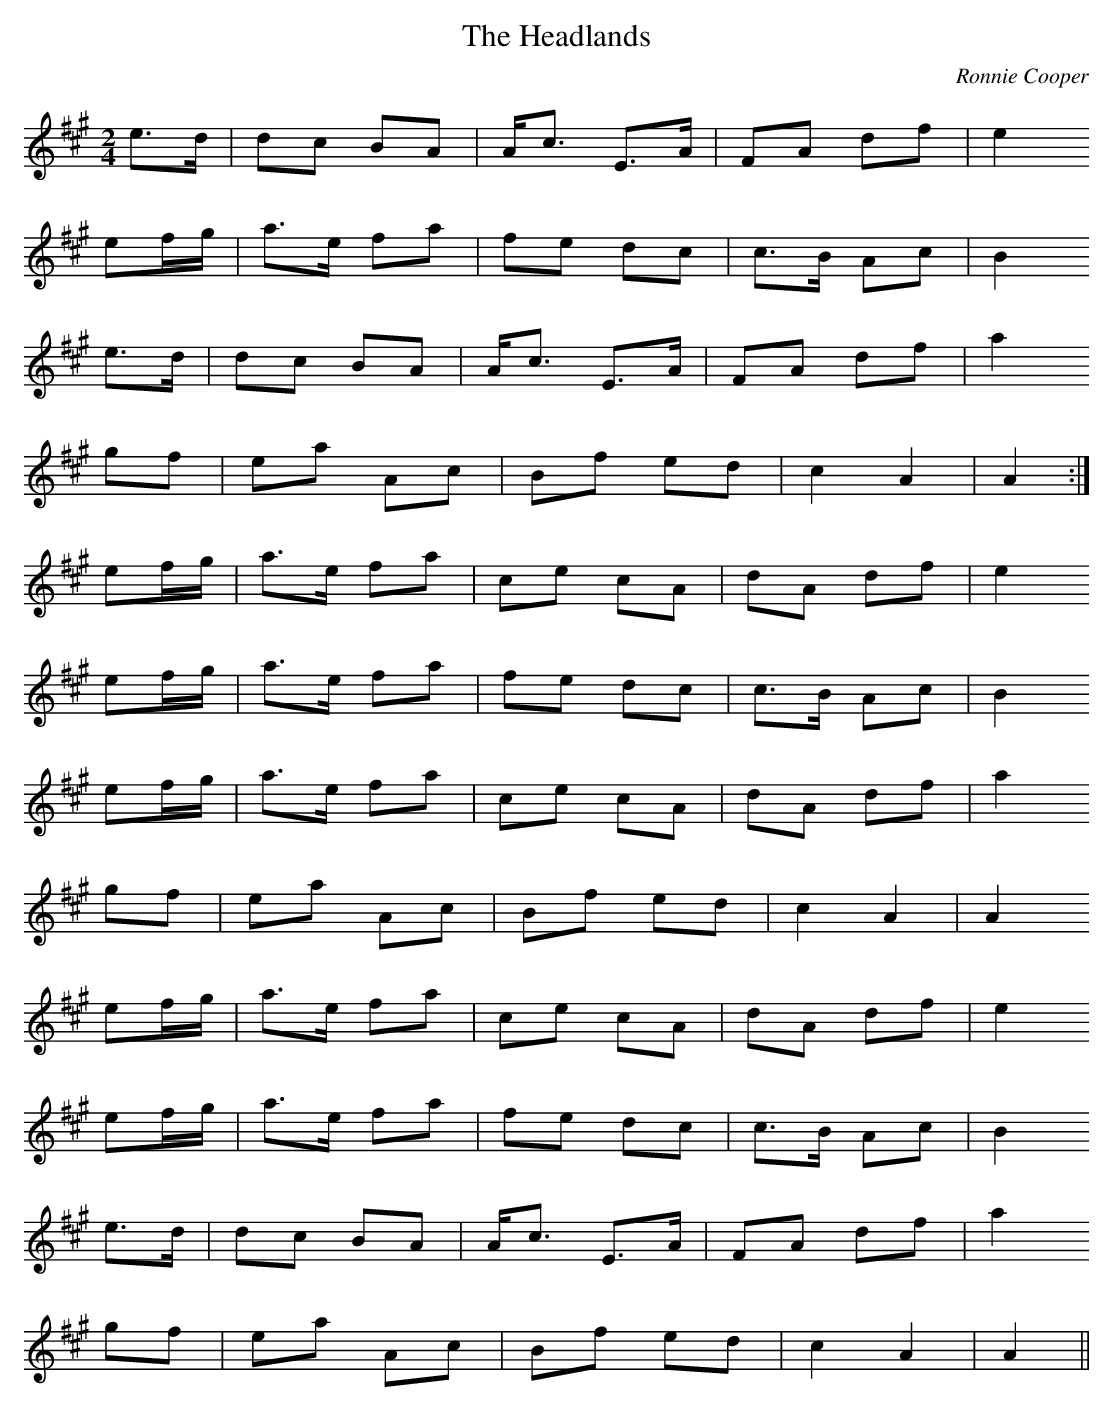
X:1
T:Headlands, The
C:Ronnie Cooper
M:2/4
L:1/8
K:A
e>d   | dc  BA | A<c E>A | FA  df | e2
ef/g/ | a>e fa | fe  dc  | c>B Ac | B2
e>d   | dc  BA | A<c E>A | FA  df | a2
gf    | ea  Ac | Bf  ed  | c2  A2 | A2 :|
ef/g/ | a>e fa | ce  cA  | dA  df | e2
ef/g/ | a>e fa | fe  dc  | c>B Ac | B2
ef/g/ | a>e fa | ce  cA  | dA  df | a2
gf    | ea  Ac | Bf  ed  | c2  A2 | A2
ef/g/ | a>e fa | ce  cA  | dA  df | e2
ef/g/ | a>e fa | fe  dc  | c>B Ac | B2
e>d   | dc  BA | A<c E>A | FA  df | a2
gf    | ea  Ac | Bf  ed  | c2  A2 | A2 ||
